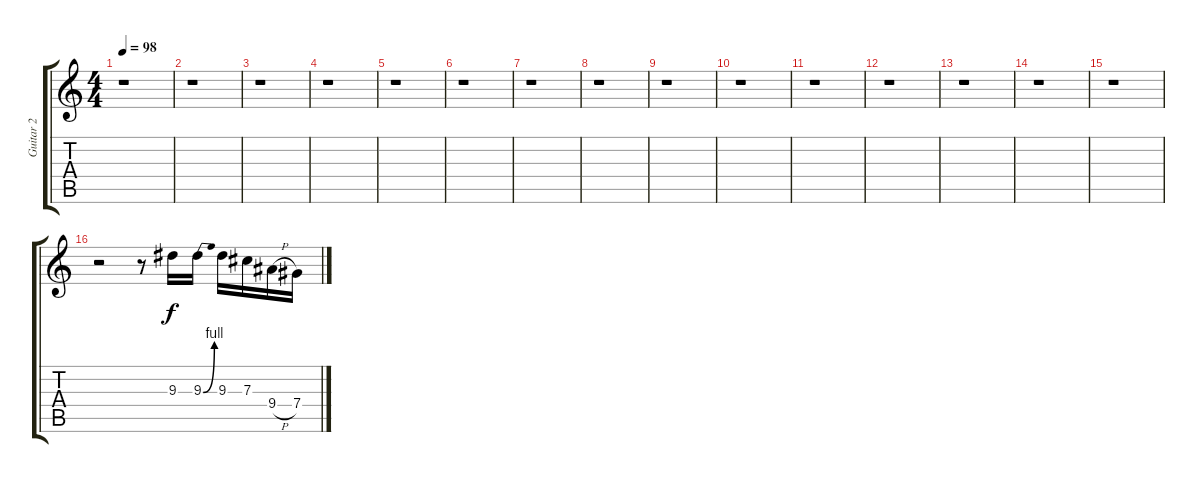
\track ("Guitar 2" "Guitar 2") {instrument overdrivenguitar}
\staff {score tabs}
\tuning (Eb4 Bb3 Gb3 Db3 Ab2 Eb2) {hide}
\ts (4 4)
\tempo 98
\clef g2
\ks c
r.1{dy f} |
r.1 |
r.1 |
r.1 |
r.1 |
r.1 |
r.1 |
r.1 |
r.1 |
r.1 |
r.1 |
r.1 |
r.1 |
r.1 |
r.1 |
r.2 r.8 9.3.16 9.3{be (bend 0 0 60 4)}.16 9.3.16 7.3.16 9.4{h}.16 7.4.16
